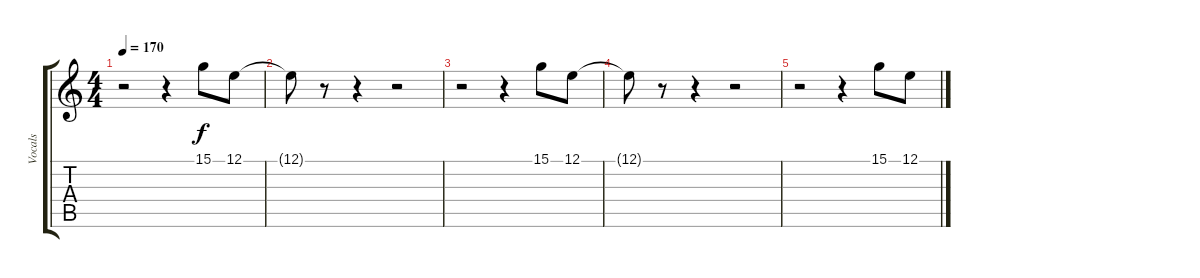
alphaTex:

\track ("Vocals" "Vocals") {instrument rockorgan}
\staff {score tabs}
\tuning (E4 B3 G3 D3 A2 E2) {hide}
\ts (4 4)
\tempo 170
\clef g2
\ks c
r.2{dy f} r.4 15.1.8 12.1.8 |
12.1{t}.8 r.8 r.4 r.2 |
r.2 r.4 15.1.8 12.1.8 |
12.1{t}.8 r.8 r.4 r.2 |
r.2 r.4 15.1.8 12.1.8
